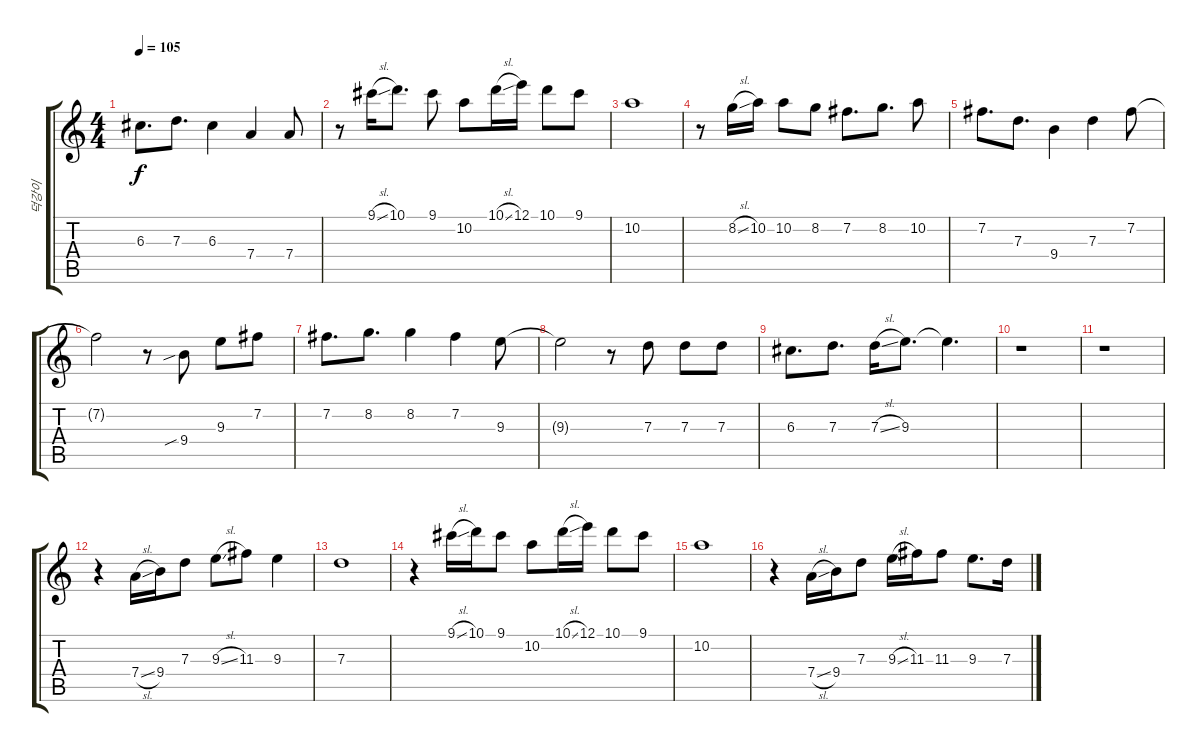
\track ("덕강이" "덕강이") {instrument acousticguitarsteel}
\staff {score tabs}
\tuning (E4 B3 G3 D3 A2 E2) {hide}
\ts (4 4)
\tempo 105
\clef g2
\ks c
6.3.8{d dy f} 7.3.8{d} 6.3.4 7.4.4 7.4.8 |
r.8 9.1{sl}.16 10.1.8{d} 9.1.8 10.2.8 10.1{sl}.16 12.1.16 10.1.8 9.1.8 |
10.2.1 |
r.8 8.2{sl}.16 10.2.16 10.2.8 8.2.8 7.2.8{d} 8.2.8{d} 10.2.8 |
7.2.8{d} 7.3.8{d} 9.4.4 7.3.4 7.2.8 |
7.2{t}.2 r.8 9.4{sib}.8 9.3.8 7.2.8 |
7.2.8{d} 8.2.8{d} 8.2.4 7.2.4 9.3.8 |
9.3{t}.2 r.8 7.3.8 7.3.8 7.3.8 |
6.3.8{d} 7.3.8{d} 7.3{sl}.16 9.3.8{d} 9.3{t}.4{d} |
r.1 |
r.1 |
r.4 7.4{sl}.16 9.4.16 7.3.8 9.3{sl}.8 11.3.8 9.3.4 |
7.3.1 |
r.4 9.1{sl}.16 10.1.16 9.1.8 10.2.8 10.1{sl}.16 12.1.16 10.1.8 9.1.8 |
10.2.1 |
r.4 7.4{sl}.16 9.4.16 7.3.8 9.3{sl}.16 11.3.16 11.3.8 9.3.8{d} 7.3.16
